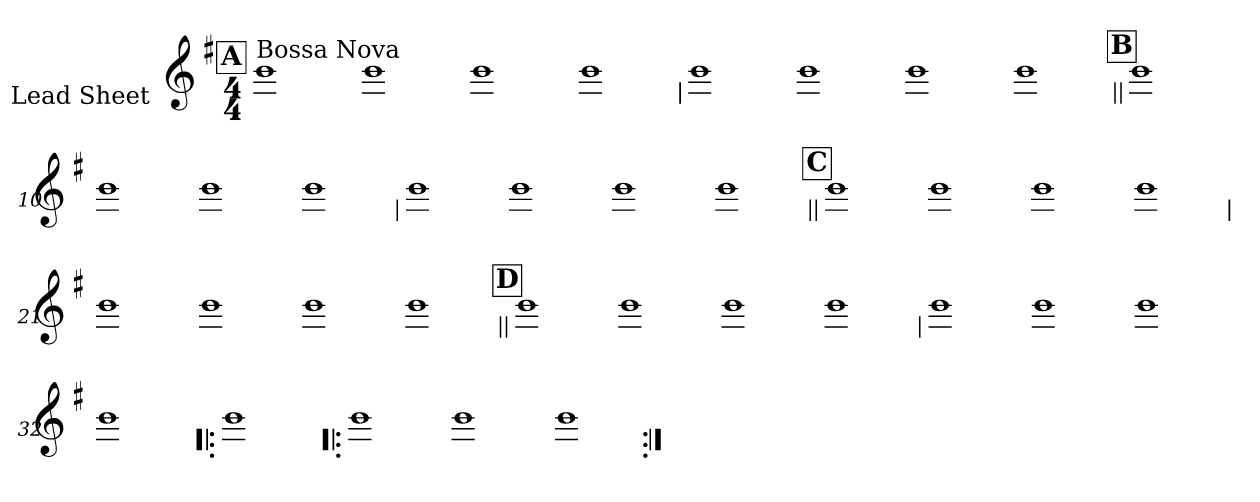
**kern
*part1
*staff1
*I"Lead Sheet
*stria0
*clefG2
*k[f#]
*G:
*M4/4
!!LO:REH:place=s1:a:t=A
=1||
!LO:TX:a:t=Bossa Nova
1b
=2-
1b
=3-
1b
=4-
1b
!!LO:LB:g=z
=5
1b
=6-
1b
=7-
1b
=8-
1b
!!LO:LB:g=z
!!LO:REH:place=s1:a:t=B
=9||
1b
=10-
1b
=11-
1b
=12-
1b
!!LO:LB:g=z
=13
1b
=14-
1b
=15-
1b
=16-
1b
!!LO:LB:g=z
!!LO:REH:place=s1:a:t=C
=17||
1b
=18-
1b
=19-
1b
=20-
1b
!!LO:LB:g=z
=21
1b
=22-
1b
=23-
1b
=24-
1b
!!LO:LB:g=z
!!LO:REH:place=s1:a:t=D
=25||
1b
=26-
1b
=27-
1b
=28-
1b
!!LO:LB:g=z
=29
1b
=30-
1b
=31-
1b
=32-
1b
!!LO:LB:g=z
=33|!:
1b
=34-
1b
=35-
1b
=36-
1b
=:|!
*-
